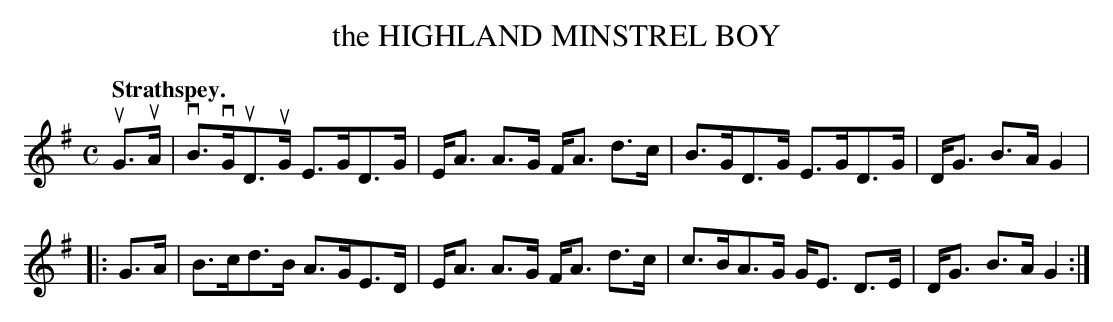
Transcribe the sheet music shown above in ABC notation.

X:1
T: the HIGHLAND MINSTREL BOY
Q:"Strathspey."
M: C
L: 1/16
K: G
uG3uA |\
vB3vGuD3uG E3GD3G | EA3 A3G FA3 d3c |\
B3GD3G E3GD3G | DG3 B3A G4 |
|: G3A |\
B3cd3B A3GE3D | EA3 A3G FA3 d3c |\
c3BA3G GE3 D3E | DG3 B3A G4 :|
